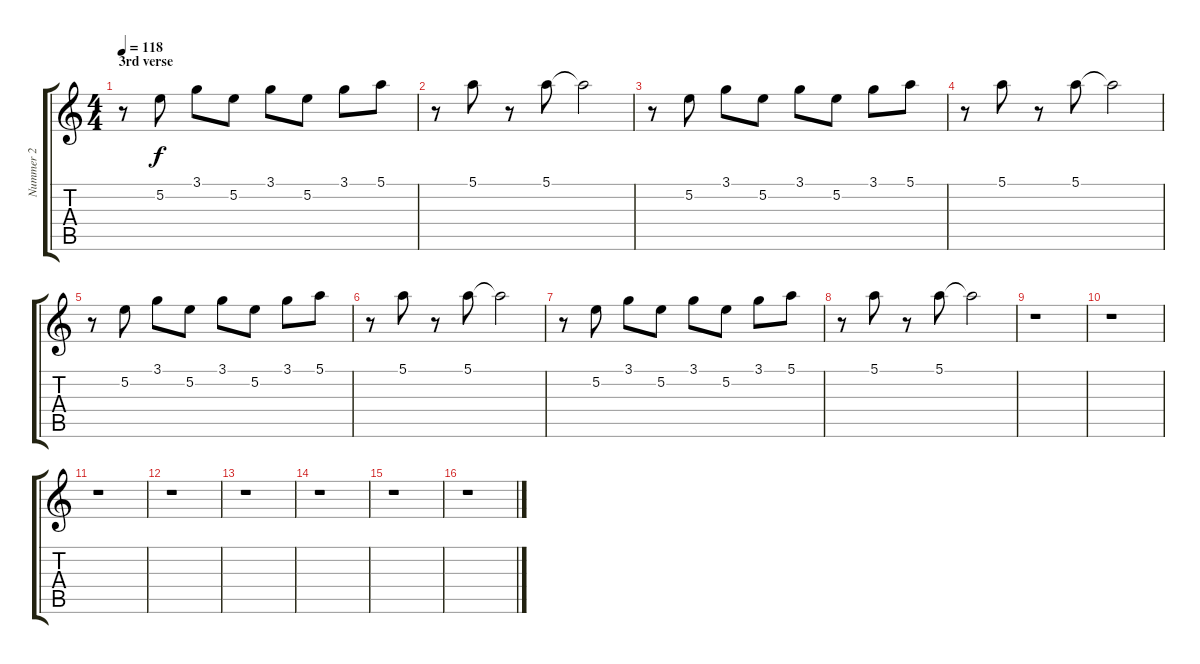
\track ("Nummer 2" "Nummer 2") {instrument electricguitarclean}
\staff {score tabs}
\tuning (E4 B3 G3 D3 A2 E2) {hide}
\ts (4 4)
\section ("" "3rd verse")
\tempo 118
\clef g2
\ks c
r.8{dy f} 5.2.8 3.1.8 5.2.8 3.1.8 5.2.8 3.1.8 5.1.8 |
r.8 5.1.8 r.8 5.1.8 5.1{t}.2 |
r.8 5.2.8 3.1.8 5.2.8 3.1.8 5.2.8 3.1.8 5.1.8 |
r.8 5.1.8 r.8 5.1.8 5.1{t}.2 |
r.8 5.2.8 3.1.8 5.2.8 3.1.8 5.2.8 3.1.8 5.1.8 |
r.8 5.1.8 r.8 5.1.8 5.1{t}.2 |
r.8 5.2.8 3.1.8 5.2.8 3.1.8 5.2.8 3.1.8 5.1.8 |
r.8 5.1.8 r.8 5.1.8 5.1{t}.2 |
r.1 |
r.1 |
r.1 |
r.1 |
r.1 |
r.1 |
r.1 |
r.1
